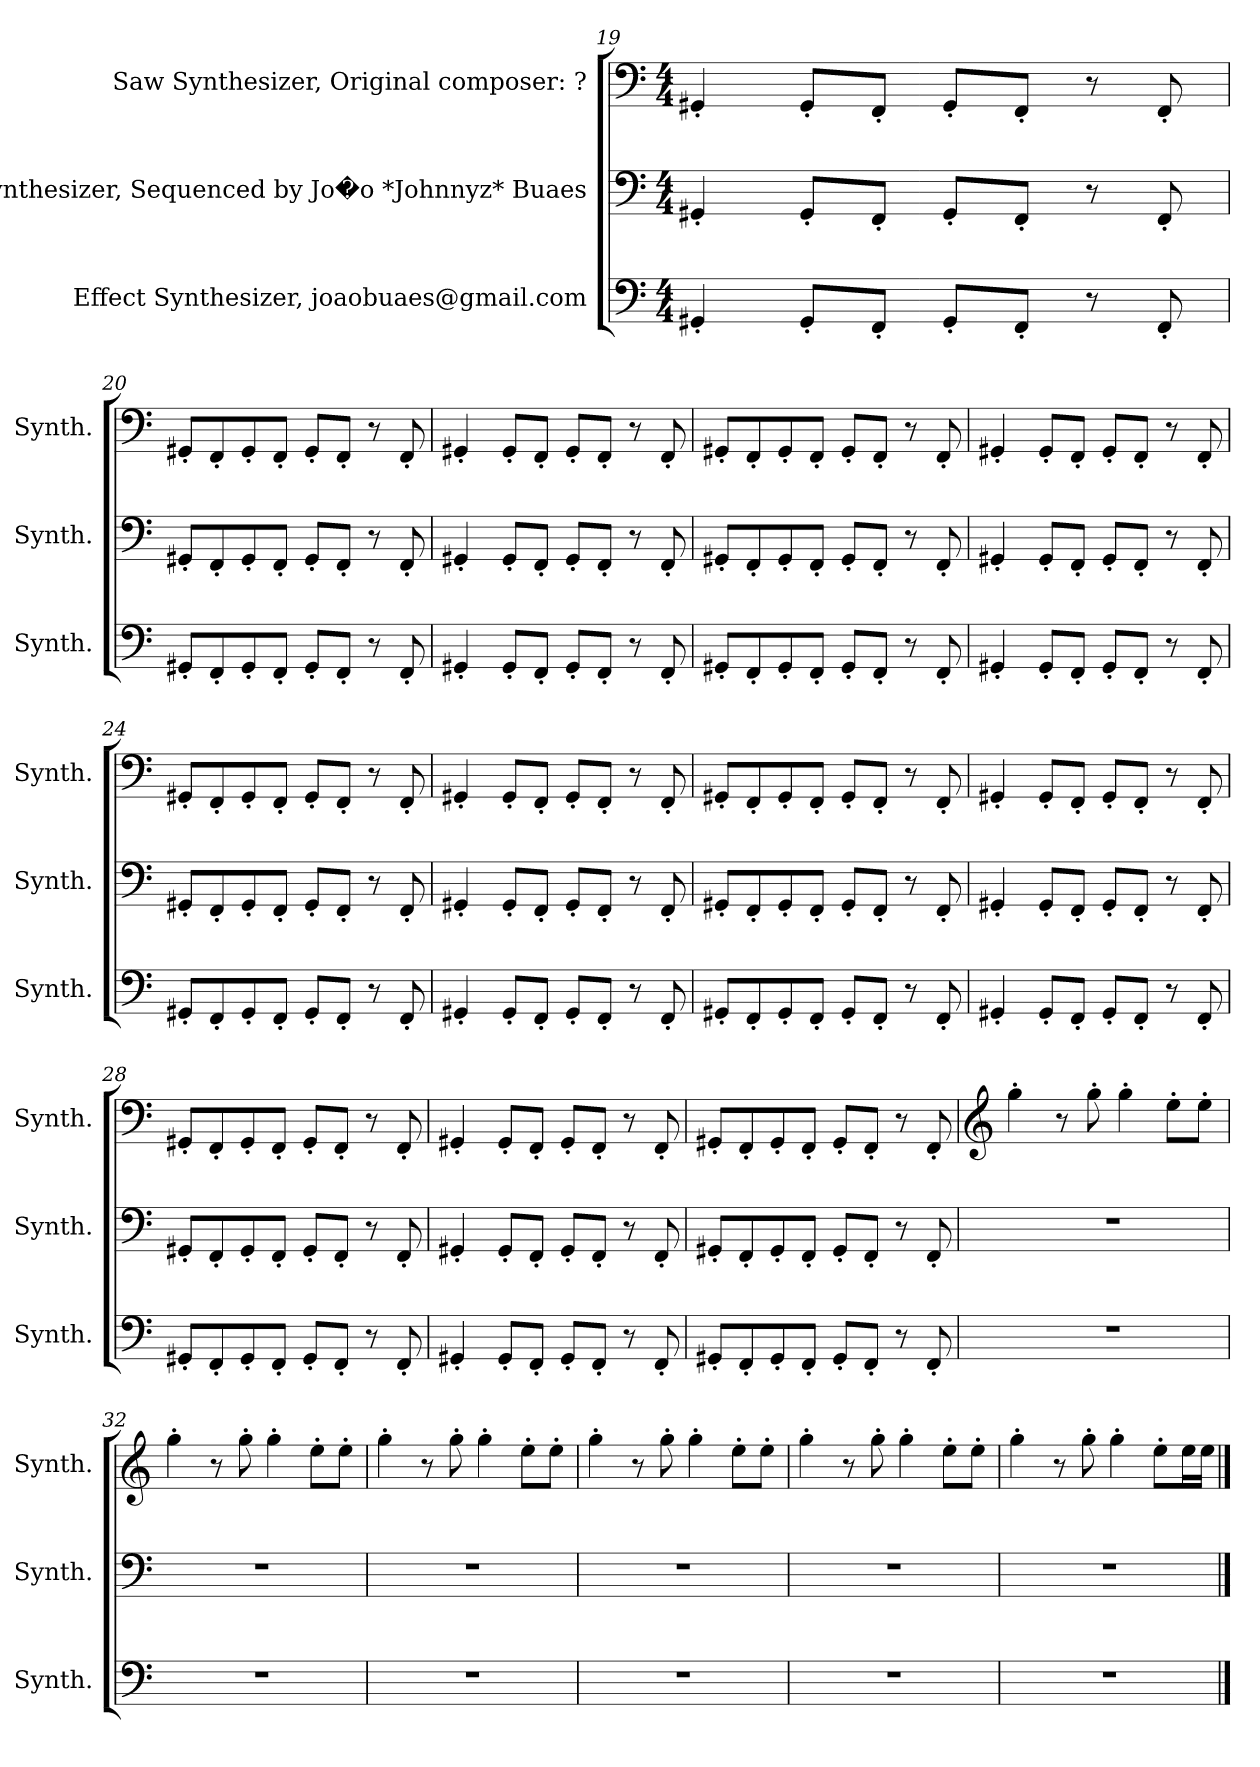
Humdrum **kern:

**kern	**kern	**kern
*part3	*part2	*part1
*staff3	*staff2	*staff1
*I"Effect Synthesizer, joaobuaes@gmail.com	*I"Effect Synthesizer, Sequenced by Jo�o *Johnnyz* Buaes	*I"Saw Synthesizer, Original composer: ?
*I'Synth.	*I'Synth.	*I'Synth.
!!LO:PB:g=z
*clefF4	*clefF4	*clefF4
*k[]	*k[]	*k[]
*M4/4	*M4/4	*M4/4
=19	=19	=19
4GG#X'/	4GG#X'/	4GG#X'/
8GG#'/L	8GG#'/L	8GG#'/L
8FF'/J	8FF'/J	8FF'/J
8GG#'/L	8GG#'/L	8GG#'/L
8FF'/J	8FF'/J	8FF'/J
8r	8r	8r
8FF'/	8FF'/	8FF'/
=20	=20	=20
8GG#X'/L	8GG#X'/L	8GG#X'/L
8FF'/	8FF'/	8FF'/
8GG#'/	8GG#'/	8GG#'/
8FF'/J	8FF'/J	8FF'/J
8GG#'/L	8GG#'/L	8GG#'/L
8FF'/J	8FF'/J	8FF'/J
8r	8r	8r
8FF'/	8FF'/	8FF'/
=21	=21	=21
4GG#X'/	4GG#X'/	4GG#X'/
8GG#'/L	8GG#'/L	8GG#'/L
8FF'/J	8FF'/J	8FF'/J
8GG#'/L	8GG#'/L	8GG#'/L
8FF'/J	8FF'/J	8FF'/J
8r	8r	8r
8FF'/	8FF'/	8FF'/
=22	=22	=22
8GG#X'/L	8GG#X'/L	8GG#X'/L
8FF'/	8FF'/	8FF'/
8GG#'/	8GG#'/	8GG#'/
8FF'/J	8FF'/J	8FF'/J
8GG#'/L	8GG#'/L	8GG#'/L
8FF'/J	8FF'/J	8FF'/J
8r	8r	8r
8FF'/	8FF'/	8FF'/
=23	=23	=23
4GG#X'/	4GG#X'/	4GG#X'/
8GG#'/L	8GG#'/L	8GG#'/L
8FF'/J	8FF'/J	8FF'/J
8GG#'/L	8GG#'/L	8GG#'/L
8FF'/J	8FF'/J	8FF'/J
8r	8r	8r
8FF'/	8FF'/	8FF'/
!!LO:LB:g=z
=24	=24	=24
8GG#X'/L	8GG#X'/L	8GG#X'/L
8FF'/	8FF'/	8FF'/
8GG#'/	8GG#'/	8GG#'/
8FF'/J	8FF'/J	8FF'/J
8GG#'/L	8GG#'/L	8GG#'/L
8FF'/J	8FF'/J	8FF'/J
8r	8r	8r
8FF'/	8FF'/	8FF'/
=25	=25	=25
4GG#X'/	4GG#X'/	4GG#X'/
8GG#'/L	8GG#'/L	8GG#'/L
8FF'/J	8FF'/J	8FF'/J
8GG#'/L	8GG#'/L	8GG#'/L
8FF'/J	8FF'/J	8FF'/J
8r	8r	8r
8FF'/	8FF'/	8FF'/
=26	=26	=26
8GG#X'/L	8GG#X'/L	8GG#X'/L
8FF'/	8FF'/	8FF'/
8GG#'/	8GG#'/	8GG#'/
8FF'/J	8FF'/J	8FF'/J
8GG#'/L	8GG#'/L	8GG#'/L
8FF'/J	8FF'/J	8FF'/J
8r	8r	8r
8FF'/	8FF'/	8FF'/
=27	=27	=27
4GG#X'/	4GG#X'/	4GG#X'/
8GG#'/L	8GG#'/L	8GG#'/L
8FF'/J	8FF'/J	8FF'/J
8GG#'/L	8GG#'/L	8GG#'/L
8FF'/J	8FF'/J	8FF'/J
8r	8r	8r
8FF'/	8FF'/	8FF'/
=28	=28	=28
8GG#X'/L	8GG#X'/L	8GG#X'/L
8FF'/	8FF'/	8FF'/
8GG#'/	8GG#'/	8GG#'/
8FF'/J	8FF'/J	8FF'/J
8GG#'/L	8GG#'/L	8GG#'/L
8FF'/J	8FF'/J	8FF'/J
8r	8r	8r
8FF'/	8FF'/	8FF'/
!!LO:LB:g=z
=29	=29	=29
4GG#X'/	4GG#X'/	4GG#X'/
8GG#'/L	8GG#'/L	8GG#'/L
8FF'/J	8FF'/J	8FF'/J
8GG#'/L	8GG#'/L	8GG#'/L
8FF'/J	8FF'/J	8FF'/J
8r	8r	8r
8FF'/	8FF'/	8FF'/
=30	=30	=30
8GG#X'/L	8GG#X'/L	8GG#X'/L
8FF'/	8FF'/	8FF'/
8GG#'/	8GG#'/	8GG#'/
8FF'/J	8FF'/J	8FF'/J
8GG#'/L	8GG#'/L	8GG#'/L
8FF'/J	8FF'/J	8FF'/J
8r	8r	8r
8FF'/	8FF'/	8FF'/
=31	=31	=31
*	*	*clefG2
1r	1r	4gg'\
.	.	8r
.	.	8gg'\
.	.	4gg'\
.	.	8ee'\L
.	.	8ee'\J
=32	=32	=32
1r	1r	4gg'\
.	.	8r
.	.	8gg'\
.	.	4gg'\
.	.	8ee'\L
.	.	8ee'\J
=33	=33	=33
1r	1r	4gg'\
.	.	8r
.	.	8gg'\
.	.	4gg'\
.	.	8ee'\L
.	.	8ee'\J
=34	=34	=34
1r	1r	4gg'\
.	.	8r
.	.	8gg'\
.	.	4gg'\
.	.	8ee'\L
.	.	8ee'\J
!!LO:LB:g=z
=35	=35	=35
1r	1r	4gg'\
.	.	8r
.	.	8gg'\
.	.	4gg'\
.	.	8ee'\L
.	.	8ee'\J
=36	=36	=36
1r	1r	4gg'\
.	.	8r
.	.	8gg'\
.	.	4gg'\
.	.	8ee'\L
.	.	16ee\L
.	.	16ee\JJ
==	==	==
*-	*-	*-
